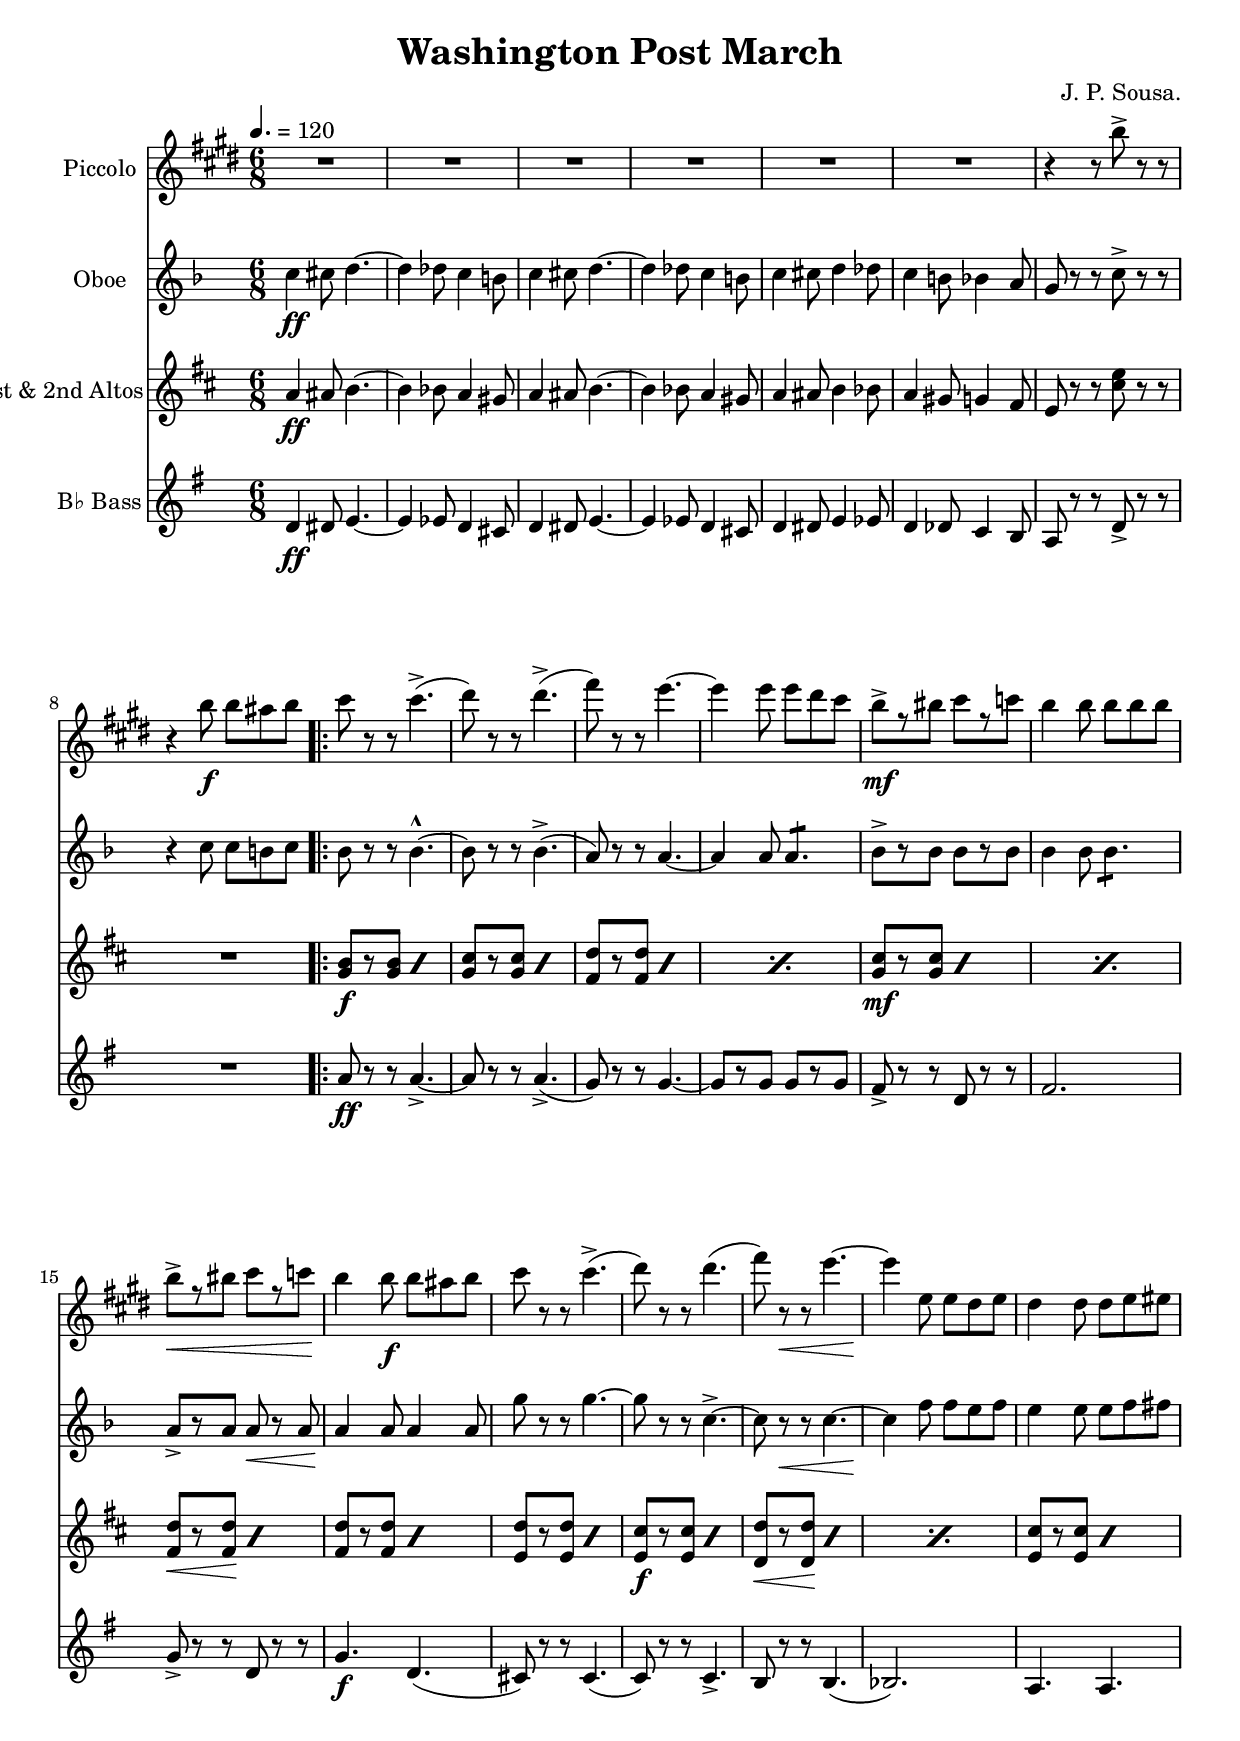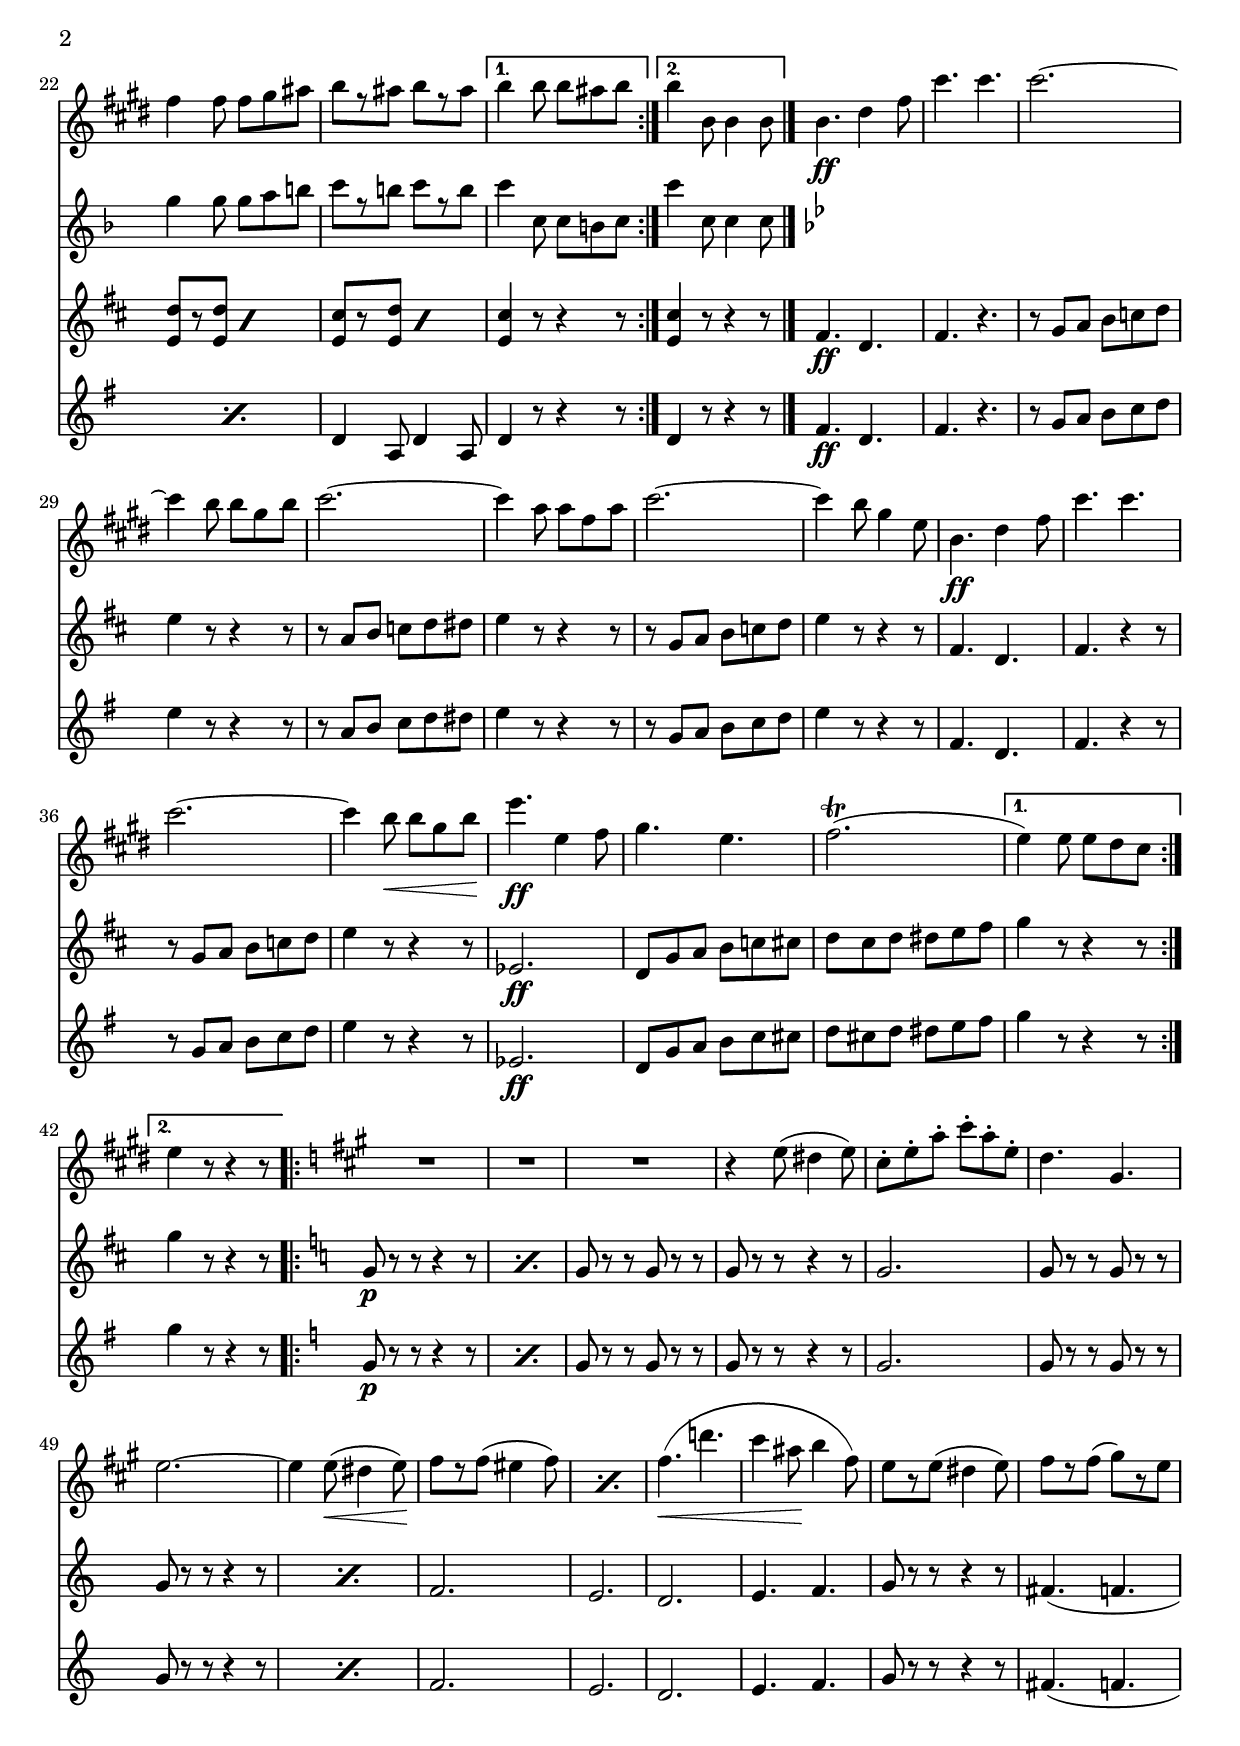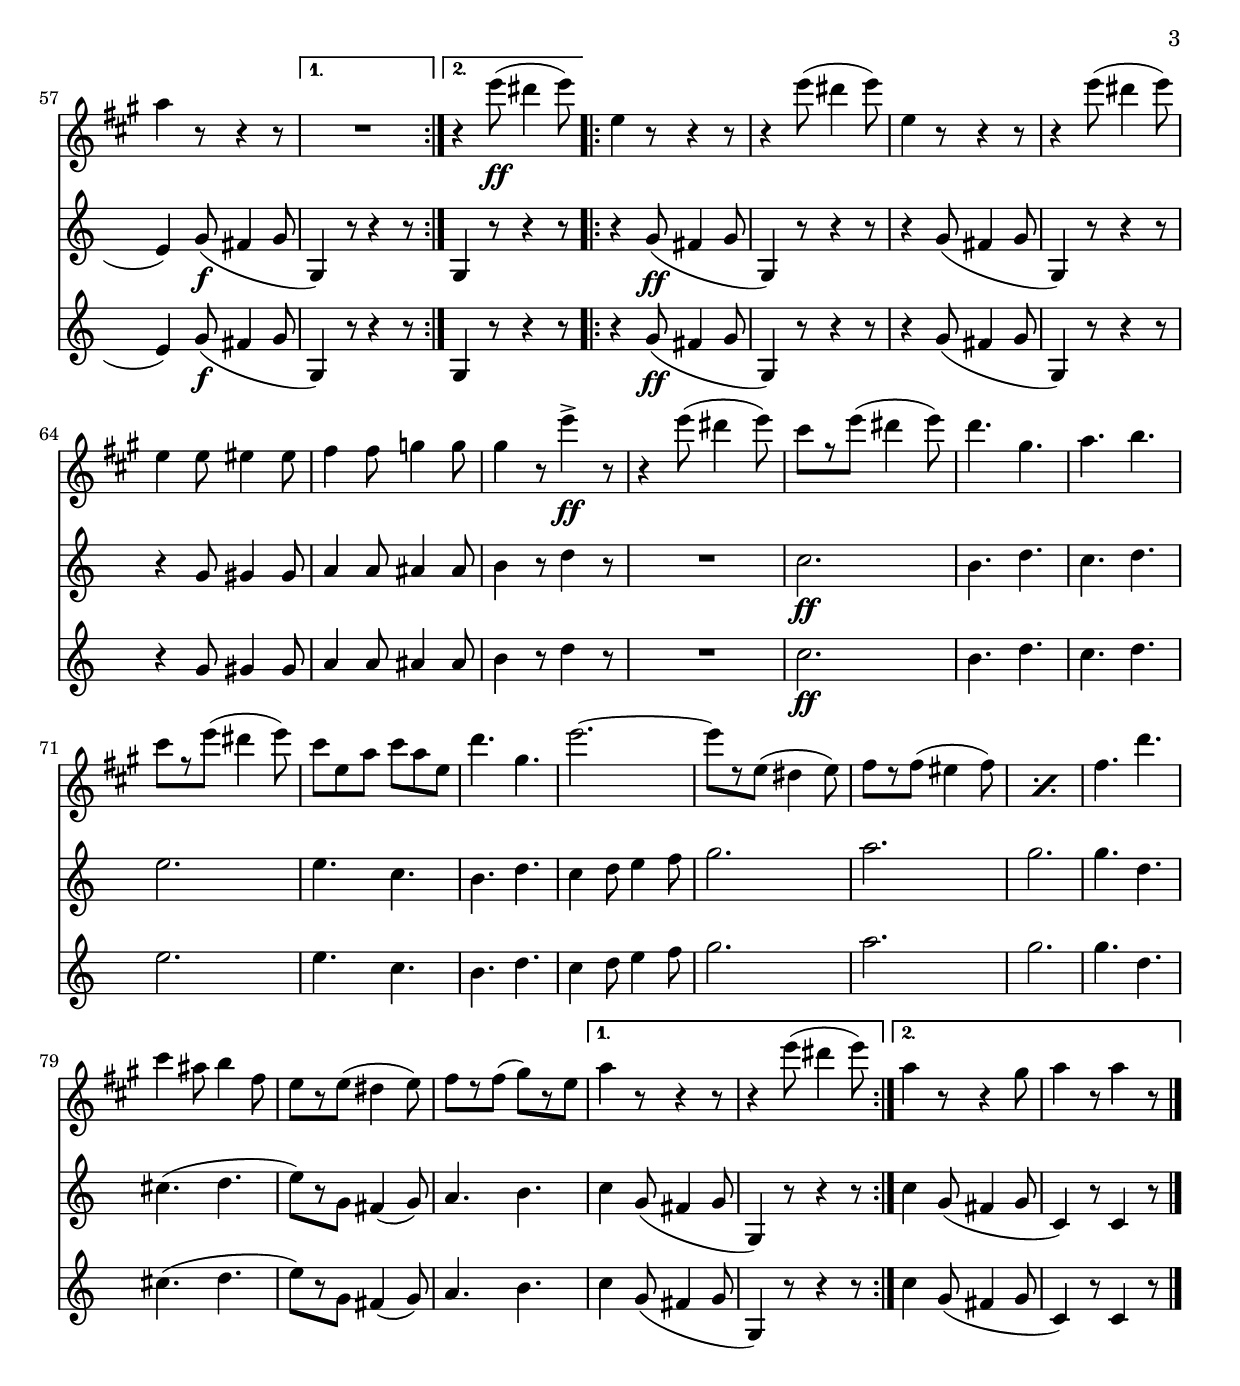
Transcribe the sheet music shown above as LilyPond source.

\version "2.20.0"

\header {
  title = "Washington Post March"
  composer = "J. P. Sousa."
}

\version "2.20.0"

piccoloNotes = \relative c'' {
  \transposition des
  \key e \major
  \time 6/8
  \tempo 4. = 120
  \compressFullBarRests
  R1*6/8*6
  r4 r8 b'-> r8 r8
  r4 b8\f b ais b
  \repeat volta 2
  {
    cis r8 r8 cis4.-> (dis8) r8 r8 dis4.->
    (fis8) r8 r8 e4. ~e4 e8 e8 dis8 cis8
    b->\mf [r bis] cis [r c] b4 b8 b b b
    \crescHairpin b->\< [r bis] cis [r c] \! b4 b8\f b ais b
    cis r r cis4.-> (dis8) r r dis4.
    (fis8) \crescHairpin r\< r e4.
    ~e4 \! e,8 e dis e
    dis4 dis8 dis e eis fis4 fis8 fis gis ais
    b [r ais] b [r ais]
    |
  }
  \alternative {
    { b4 b8 b ais b| }
    { b4 b,8 b4 b8 | }
  }
  \repeat volta 2
  {
    b4.\ff dis4 fis8 cis'4. cis4.
    cis2. ~cis4 b8 b gis b
    cis2. ~cis4 a8 a fis a
    cis2. ~cis4 b8 gis4 e8
    b4.\ff dis4 fis8 cis'4. cis4.
    cis2. ~cis4 \crescHairpin b8\< b gis b\!
    e4.\ff e,4 fis8 gis4. e4. fis2.\trill (
  }
  \alternative {
    { e4) e8 e dis cis| }
    { e4] r8 r4 r8 | }
  }
  \repeat volta 2
  {
    \key a \major
    R1*6/8*3
    r4 e8 (dis4 e8) cis\staccato e\staccato a\staccato cis\staccato a\staccato e\staccato
    d4. gis,4. e'2.
    ~e4 \crescHairpin e8\< (dis4 e8)\!
    \repeat percent 2 {fis [r fis] (eis4 fis8)}
    \crescHairpin fis4.\< (d'!4. cis4 ais8\! b4 fis8)
    e [r e] (dis4 e8) fis8 [r fis] (gis) [r e]
    a4 r8 r4 r8
  }
  \alternative {
    { R1*6/8 | }
    { r4 e'8\ff (dis4 e8) | }
  }
  \repeat volta 2
  {
    e,4 r8 r4 r8
    r4 e'8 (dis4 e8)
    e,4 r8 r4 r8
    r4 e'8 (dis4 e8)
    e,4 e8 eis4 eis8 fis4 fis8 g4 g8
    gis4 r8 e'4->\ff r8 r4 e8 (dis4 e8)
    cis [r e] (dis4 e8) d4. gis,4.
    a4. b4. cis8 [r e] (dis4 e8)
    cis e, a cis a e d'4. gis,4.
    e'2. ~e8 [r e,] (dis4 e8) \repeat percent 2 {fis [r fis] (eis4 fis8)}
    fis4. d'4. cis4 ais8 b4 fis8
    e [r e] (dis4 e8) fis [r fis] (gis) [r e]

  }
  \alternative {
    { a4 r8 r4 r8 r4 e'8 (dis4 e8)| }
    { a,4 r8 r4 gis8 a4 r8 a4 r8 | \bar "|." }
  }


}


\version "2.20.0"

oboeNotes = \relative c'' {
  \key f \major
  \time 6/8
  \tempo 4. = 120
  \compressFullBarRests
  c4\ff cis8 d4. ~d4 des8 c4 b8
  c4 cis8 d4. ~d4 des8 c4 b8
  c4 cis8 d4 des8 c4 b8 bes4 a8
  g r r c-> r r 
  r4 c8 c b c
  \repeat volta 2
  {
    bes r r bes4.-^ ~bes8 r r  bes4.->
    (a8) r r a4. ~a4 a8 a4.:8
    bes8-> [r bes] bes [r bes] bes4 bes8 bes4.:8
    a8-> [r a] \crescHairpin a\< r a
    a4 \! a8 a4 a8 g'8 r r g4. ~g8 r r c,4.->
    ~c8 \crescHairpin r\< r  c4. ~c4\! f8 f e f
    e4 e8 e f fis g4 g8 g a b
    c [r b] c [r b]
  }
  \alternative {
    { c4 c,8 c b c| }
    { c'4 c,8 c4 c8| }
  }
  \repeat volta 2
  {
  }
  \alternative {
    { | }
    { | }
  }
  \repeat volta 2
  {
    \key bes \major
  }
  \alternative {
    { | }
    { | }
  }
  \repeat volta 2
  {

  }
  \alternative {
    { | }
    {  | \bar "|." }
  }


}


\version "2.20.0"

altosOneAndTwoNotes = \relative c'' {
  \transposition ees
  \key d \major
  \time 6/8
  \tempo 4. = 120
  \compressFullBarRests
  a4\ff ais8 b4. ~b4 bes8 a4 gis8
  a4 ais8 b4. ~b4 bes8 a4 gis8
  a4 ais8 b4 bes8 a4 gis8 g4 fis8
  e r r <cis' e>8 r r
  R1*6/8
  \repeat volta 2
  {
    \repeat percent 2 {<g b>8\f [r <g b>]}
    \repeat percent 2 {<g cis>8 [r <g cis>]}
    \repeat percent 2{\repeat percent 2 {<fis d'>8 [r <fis d'>]}}
    \repeat percent 2{\repeat percent 2 {<g cis>8\mf [r <g cis>]]}}
    \crescHairpin
    \repeat percent 2 {<fis d'>8\< [r <fis d'>]\!}
    \repeat percent 2 {<fis d'>8 [r <fis d'>]}
    \repeat percent 2 {<e d'>8 [r <e d'>]}
    \repeat percent 2 {<e cis'>8\f [r <e cis'>]}
    \crescHairpin
    \repeat percent 2{\repeat percent 2 {<d d'>8\< [r <d d'>]\!}}
    \repeat percent 2 {<e cis'>8 [r <e cis'>]}
    \repeat percent 2 {<e d'>8 [r <e d'>]}
    \repeat percent 2 {<e cis'>8 [r <e d'>]}
  }
  \alternative {
    { <e cis'>4  r8 r4 r8 |}
    { <e cis'>4  r8 r4 r8 |}
  }
  \repeat volta 2
  {
    fis4.\ff d4. fis4. r4.
    r8 g a b c d e4 r8 r4 r8
    r8 a, b c d dis e4 r8 r4 r8
    r8 g, a b c d e4 r8 r4 r8
    fis,4. d4. fis4. r4 r8
    r8 g a b c d e4 r8 r4 r8
    ees,2.\ff d8 g a b c cis
    d cis d dis e fis
  }
  \alternative {
    { g4 r8 r4 r8| }
    { g4 r8 r4 r8| }
  }
  \repeat volta 2
  {
    \key c \major
    \repeat percent 2 {g,8\p r8 r8 r4 r8}
    g8 r r g r r g r r r4 r8
    g2. g8 r r g r r \repeat percent 2 {g r r r4 r8}
    f2. e2.
    d2. e4. f4. g8 r r r4 r8
    fis4. (f4. e4) g8\f (fis4 g8
  }
  \alternative {
    { g,4) r8 r4 r8| }
    { g4 r8 r4 r8| }
  }
  \repeat volta 2
  {
    r4 g'8\ff (fis4 g8 g,4) r8 r4 r8
    r4 g'8 (fis4 g8 g,4) r8 r4 r8
    r4 g'8 gis4 gis8 a4 a8 ais4 ais8
    b4 r8 d4 r8 R1*6/8
    c2.\ff b4. d4. 
    c4. d4. e2.
    e4. c4. b4. d4.
    c4 d8 e4 f8
    g2. a2.
    g2. g4. d4.
    cis4. (d4. e8) [r g,] fis4 (g8)
    a4. b4.
  }
  \alternative {
    { c4 g8 (fis4 g8 g,4) r8 r4 r8 | }
    { c'4 g8 (fis4 g8 c,4) r8 c4 r8 | \bar "|."}
  }


}


\version "2.20.0"

bbbassNotes = \relative c' {
  \transposition bes
  \key g \major
  \time 6/8
  \tempo 4. = 120
  \compressFullBarRests
  d4\ff dis8 e4. ~e4 ees8 d4 cis8
  d4 dis8 e4. ~e4 ees8 d4 cis8
  d4 dis8 e4 ees8 d4 des8 c4 b8
  a r r d-> r r
  R1*6/8
  \repeat volta 2
  {
    a'8\ff r r a4.-> ~a8 r8 r8  a4.->
    (g8) r r g4. ~g8 [r g] g [r g]
    fis-> r r d r r fis2.
    g8-> r r d r r g4.\f d4.
    (cis8) r r cis4. (c8) r r c4.->
    b8 r r b4. (bes2.)
    \repeat percent 2 {a4. a4.}
    d4 a8 d4 a8
  }
  \alternative {
    { d4 r8 r4 r8| }
    { d4 r8 r4 r8| }
  }
  \repeat volta 2
  {
    fis4.\ff d4. fis4. r4.
    r8 g a b c d e4 r8 r4 r8
    r8 a, b c d dis e4 r8 r4 r8
    r8 g, a b c d e4 r8 r4 r8
    fis,4. d4. fis4. r4 r8
    r8 g a b c d e4 r8 r4 r8
    ees,2.\ff d8 g a b c cis
    d cis d dis e fis
  }
  \alternative {
    { g4 r8 r4 r8| }
    { g4 r8 r4 r8| }
  }
  \repeat volta 2
  {
    \key c \major
    \repeat percent 2 {g,8\p r8 r8 r4 r8}
    g8 r r g r r g r r r4 r8
    g2. g8 r r g r r \repeat percent 2 {g r r r4 r8}
    f2. e2.
    d2. e4. f4. g8 r r r4 r8
    fis4. (f4. e4) g8\f (fis4 g8
  }
  \alternative {
    { g,4) r8 r4 r8| }
    { g4 r8 r4 r8| }
  }
  \repeat volta 2
  {
    r4 g'8\ff (fis4 g8 g,4) r8 r4 r8
    r4 g'8 (fis4 g8 g,4) r8 r4 r8
    r4 g'8 gis4 gis8 a4 a8 ais4 ais8
    b4 r8 d4 r8 R1*6/8
    c2.\ff b4. d4. 
    c4. d4. e2.
    e4. c4. b4. d4.
    c4 d8 e4 f8
    g2. a2.
    g2. g4. d4.
    cis4. (d4. e8) [r g,] fis4 (g8)
    a4. b4.
  }
  \alternative {
    { c4 g8 (fis4 g8 g,4) r8 r4 r8 | }
    { c'4 g8 (fis4 g8 c,4) r8 c4 r8 | \bar "|."}
  }


}



\score {
  <<
    \new Staff \with { instrumentName = "Piccolo" } \piccoloNotes
    \new Staff \with { instrumentName = "Oboe" } \oboeNotes
    \new Staff \with { instrumentName = "1st & 2nd Altos" } \altosOneAndTwoNotes
    \new Staff \with { instrumentName = "B♭ Bass" } \bbbassNotes
  >>
}
\score {
  \unfoldRepeats
  <<
    \new Staff \with { instrumentName = "Piccolo" midiInstrument="piccolo" } \transpose c c'' \piccoloNotes
    \new Staff \with { instrumentName = "Oboe" midiInstrument="oboe" } \oboeNotes
    \new Staff \with { instrumentName = "1st & 2nd Altos" midiInstrument="alto sax" } \altosOneAndTwoNotes
    \new Staff \with { instrumentName = "B♭ Bass" midiInstrument="tuba" } \transpose c c, \bbbassNotes
  >>
  \midi {}
}
